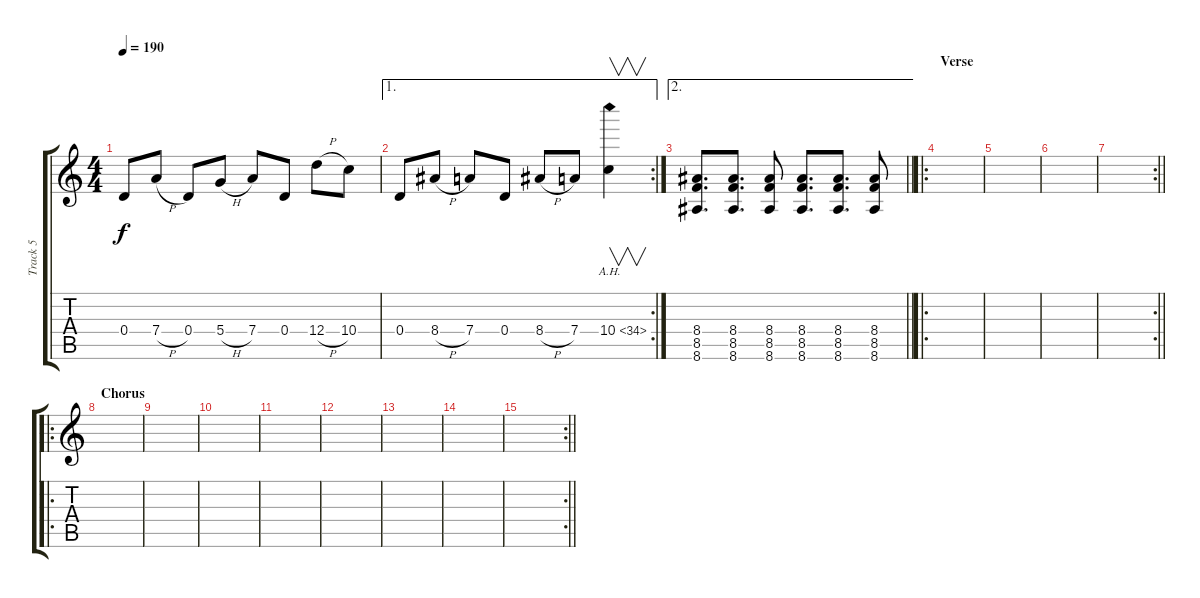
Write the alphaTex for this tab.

\track ("Track 5" "Track 5") {instrument distortionguitar}
\staff {score tabs}
\tuning (E4 B3 G3 D3 A2 D2) {hide}
\ts (4 4)
\tempo 190
\clef g2
\ks c
0.4.8{dy f} 7.4{h}.8 0.4.8 5.4{h}.8 7.4.8 0.4.8 12.4{h}.8 10.4.8 |
\ae 1
\rc 2
0.4.8 8.4{h}.8 7.4.8 0.4.8 8.4{h}.8 7.4.8 10.4{ah 24}.4{v} |
\ae 2
\barLineRight lightlight
(8.4 8.5 8.6).8{d} (8.4 8.5 8.6).8{d} (8.4 8.5 8.6).8 (8.4 8.5 8.6).8{d} (8.4 8.5 8.6).8{d} (8.4 8.5 8.6).8 |
\ro
\section ("" "Verse")
|
|
|
\rc 2
\barLineRight lightlight
|
\ro
\section ("" "Chorus")
|
|
|
|
|
|
|
\rc 2
\barLineRight lightlight
